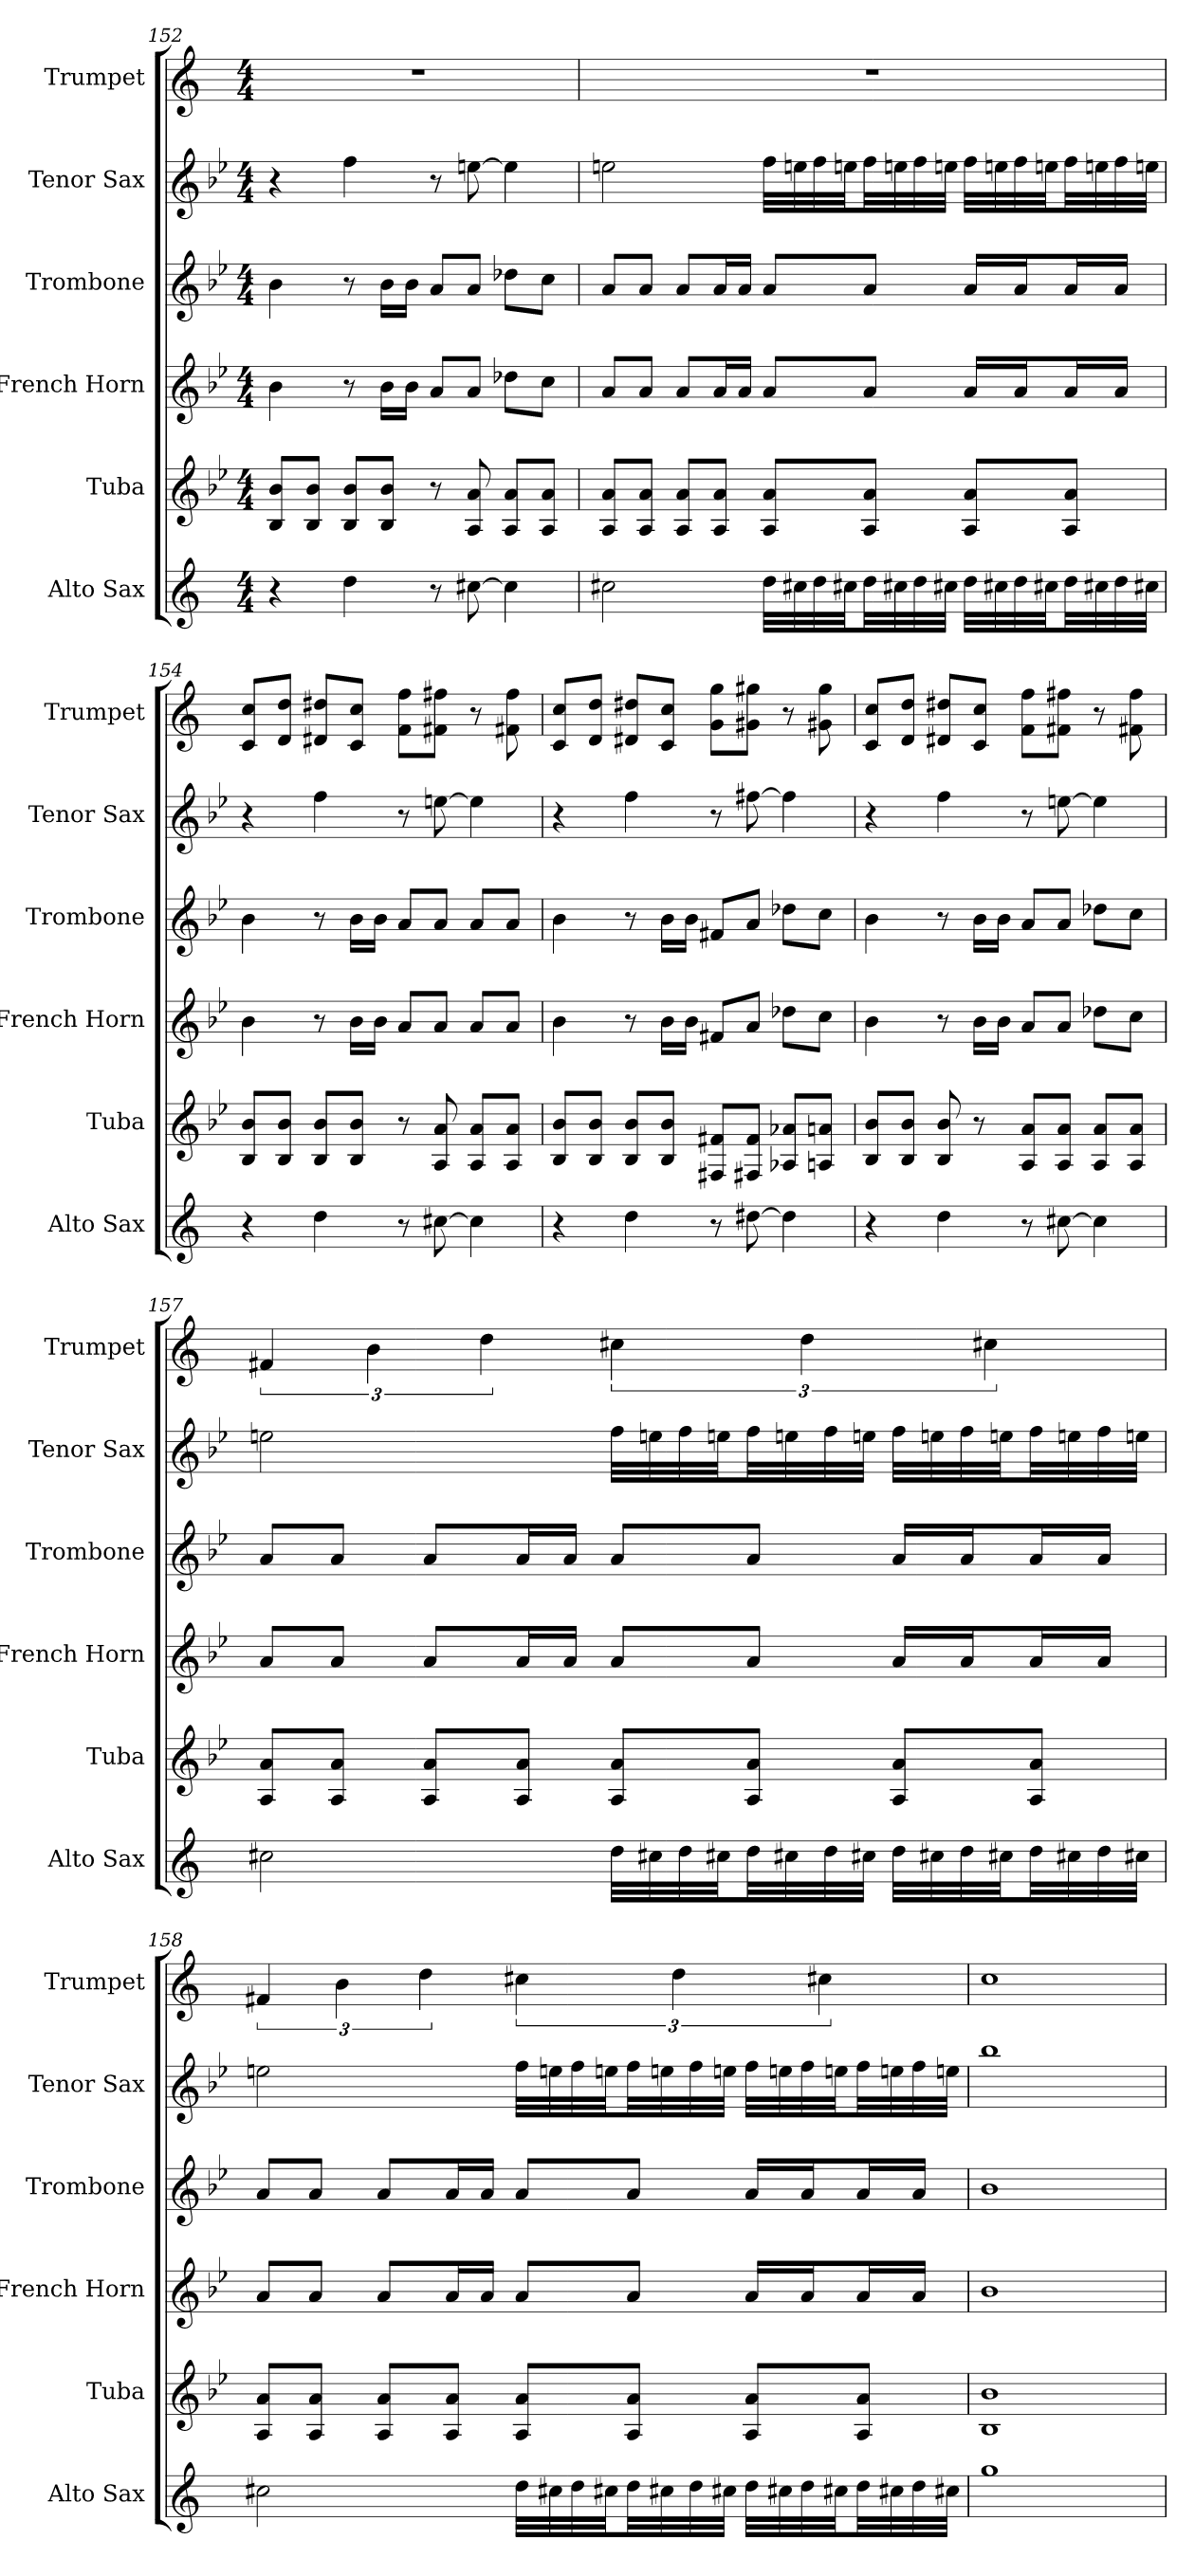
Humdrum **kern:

**kern	**kern	**kern	**kern	**kern	**kern
*part6	*part5	*part4	*part3	*part2	*part1
*staff6	*staff5	*staff4	*staff3	*staff2	*staff1
*I"Alto Sax	*I"Tuba	*I"French Horn	*I"Trombone	*I"Tenor Sax	*I"Trumpet
*I'Alto Sax	*I'Tuba	*I'French Horn	*I'Trombone	*I'Tenor Sax	*I'Trumpet
*clefG2	*clefG2	*clefG2	*clefG2	*clefG2	*clefG2
*ITrd5c9	*ITrd15c26	*ITrd8c14	*ITrd8c14	*ITrd8c14	*ITrd1c2
*k[b-e-a-]	*k[b-e-]	*k[b-e-]	*k[b-e-]	*k[b-e-]	*k[b-e-]
*M4/4	*M4/4	*M4/4	*M4/4	*M4/4	*M4/4
=152	=152	=152	=152	=152	=152
4r	8BBB- 8BB-L	4B-	4B-	4r	1r
.	8BBB- 8BB-J	.	.	.	.
4f	8BBB- 8BB-L	8r	8r	4f	.
.	8BBB- 8BB-J	16B-LL	16B-LL	.	.
.	.	16B-JJ	16B-JJ	.	.
8r	8r	8AL	8AL	8r	.
[8en	8AAA 8AA	8AJ	8AJ	[8en	.
4e]	8AAA 8AAL	8d-XL	8d-XL	4e]	.
.	8AAA 8AAJ	8cJ	8cJ	.	.
=153	=153	=153	=153	=153	=153
2en	8AAA 8AAL	8AL	8AL	2en	1r
.	8AAA 8AAJ	8AJ	8AJ	.	.
.	8AAA 8AAL	8AL	8AL	.	.
.	8AAA 8AAJ	16AL	16AL	.	.
.	.	16AJJ	16AJJ	.	.
32fLLL	8AAA 8AAL	8AL	8AL	32fLLL	.
32en	.	.	.	32en	.
32f	.	.	.	32f	.
32enJJ	.	.	.	32enJJ	.
32fLL	8AAA 8AAJ	8AJ	8AJ	32fLL	.
32en	.	.	.	32en	.
32f	.	.	.	32f	.
32enJJJ	.	.	.	32enJJJ	.
32fLLL	8AAA 8AAL	16ALL	16ALL	32fLLL	.
32en	.	.	.	32en	.
32f	.	16AJ	16AJ	32f	.
32enJJ	.	.	.	32enJJ	.
32fLL	8AAA 8AAJ	16AL	16AL	32fLL	.
32en	.	.	.	32en	.
32f	.	16AJJ	16AJJ	32f	.
32enJJJ	.	.	.	32enJJJ	.
=154	=154	=154	=154	=154	=154
4r	8BBB- 8BB-L	4B-	4B-	4r	8B- 8b-L
.	8BBB- 8BB-J	.	.	.	8c 8ccJ
4f	8BBB- 8BB-L	8r	8r	4f	8c#X 8cc#XL
.	8BBB- 8BB-J	16B-LL	16B-LL	.	8B- 8b-J
.	.	16B-JJ	16B-JJ	.	.
8r	8r	8AL	8AL	8r	8e- 8ee-L
[8en	8AAA 8AA	8AJ	8AJ	[8en	8en 8eenJ
4e]	8AAA 8AAL	8AL	8AL	4e]	8r
.	8AAA 8AAJ	8AJ	8AJ	.	8en 8ee
=155	=155	=155	=155	=155	=155
4r	8BBB- 8BB-L	4B-	4B-	4r	8B- 8b-L
.	8BBB- 8BB-J	.	.	.	8c 8ccJ
4f	8BBB- 8BB-L	8r	8r	4f	8c#X 8cc#XL
.	8BBB- 8BB-J	16B-LL	16B-LL	.	8B- 8b-J
.	.	16B-JJ	16B-JJ	.	.
8r	8FFF#X 8FF#XL	8F#XL	8F#XL	8r	8f 8ffL
[8f#X	8FFF#X 8FF#J	8AJ	8AJ	[8f#X	8f#X 8ff#XJ
4f#]	8AAA-X 8AA-XL	8d-XL	8d-XL	4f#]	8r
.	8AAAn 8AAnJ	8cJ	8cJ	.	8f#X 8ff#
=156	=156	=156	=156	=156	=156
4r	8BBB- 8BB-L	4B-	4B-	4r	8B- 8b-L
.	8BBB- 8BB-J	.	.	.	8c 8ccJ
4f	8BBB- 8BB-	8r	8r	4f	8c#X 8cc#XL
.	8r	16B-LL	16B-LL	.	8B- 8b-J
.	.	16B-JJ	16B-JJ	.	.
8r	8AAA 8AAL	8AL	8AL	8r	8e- 8ee-L
[8en	8AAA 8AAJ	8AJ	8AJ	[8en	8en 8eenJ
4e]	8AAA 8AAL	8d-XL	8d-XL	4e]	8r
.	8AAA 8AAJ	8cJ	8cJ	.	8en 8ee
=157	=157	=157	=157	=157	=157
2en	8AAA 8AAL	8AL	8AL	2en	6en
.	8AAA 8AAJ	8AJ	8AJ	.	.
.	.	.	.	.	6a
.	8AAA 8AAL	8AL	8AL	.	.
.	.	.	.	.	6cc
.	8AAA 8AAJ	16AL	16AL	.	.
.	.	16AJJ	16AJJ	.	.
32fLLL	8AAA 8AAL	8AL	8AL	32fLLL	6bn
32en	.	.	.	32en	.
32f	.	.	.	32f	.
32enJJ	.	.	.	32enJJ	.
32fLL	8AAA 8AAJ	8AJ	8AJ	32fLL	.
32en	.	.	.	32en	.
.	.	.	.	.	6cc
32f	.	.	.	32f	.
32enJJJ	.	.	.	32enJJJ	.
32fLLL	8AAA 8AAL	16ALL	16ALL	32fLLL	.
32en	.	.	.	32en	.
32f	.	16AJ	16AJ	32f	.
.	.	.	.	.	6bn
32enJJ	.	.	.	32enJJ	.
32fLL	8AAA 8AAJ	16AL	16AL	32fLL	.
32en	.	.	.	32en	.
32f	.	16AJJ	16AJJ	32f	.
32enJJJ	.	.	.	32enJJJ	.
=158	=158	=158	=158	=158	=158
2en	8AAA 8AAL	8AL	8AL	2en	6en
.	8AAA 8AAJ	8AJ	8AJ	.	.
.	.	.	.	.	6a
.	8AAA 8AAL	8AL	8AL	.	.
.	.	.	.	.	6cc
.	8AAA 8AAJ	16AL	16AL	.	.
.	.	16AJJ	16AJJ	.	.
32fLLL	8AAA 8AAL	8AL	8AL	32fLLL	6bn
32en	.	.	.	32en	.
32f	.	.	.	32f	.
32enJJ	.	.	.	32enJJ	.
32fLL	8AAA 8AAJ	8AJ	8AJ	32fLL	.
32en	.	.	.	32en	.
.	.	.	.	.	6cc
32f	.	.	.	32f	.
32enJJJ	.	.	.	32enJJJ	.
32fLLL	8AAA 8AAL	16ALL	16ALL	32fLLL	.
32en	.	.	.	32en	.
32f	.	16AJ	16AJ	32f	.
.	.	.	.	.	6bn
32enJJ	.	.	.	32enJJ	.
32fLL	8AAA 8AAJ	16AL	16AL	32fLL	.
32en	.	.	.	32en	.
32f	.	16AJJ	16AJJ	32f	.
32enJJJ	.	.	.	32enJJJ	.
=159	=159	=159	=159	=159	=159
1b-	1BBB- 1BB-	1B-	1B-	1b-	1b-
=	=	=	=	=	=
*-	*-	*-	*-	*-	*-
